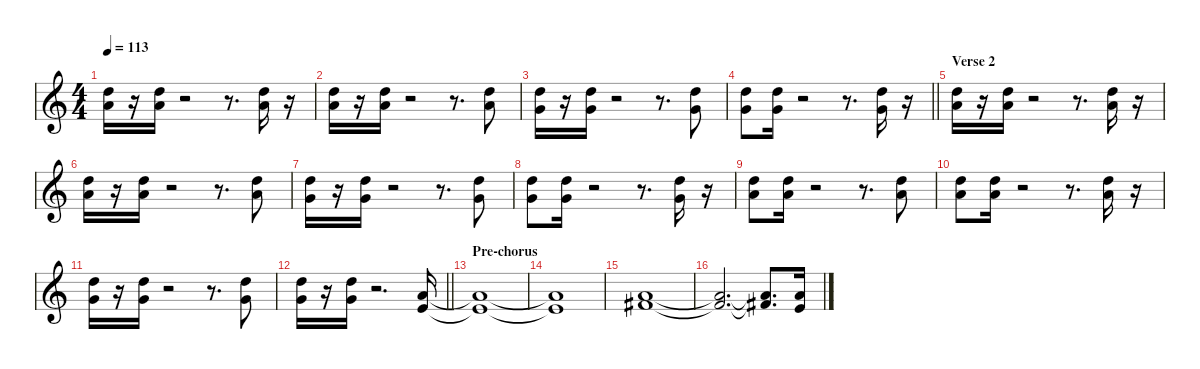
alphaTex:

\defaultSystemsLayout 4
\hideDynamics
\bracketExtendMode nobrackets
\singleTrackTrackNamePolicy hidden
\multiTrackTrackNamePolicy hidden
\firstSystemTrackNameMode fullname
\firstSystemTrackNameOrientation horizontal
\otherSystemsTrackNameOrientation horizontal
\track ("Keys" "led.synth.") {instrument lead5charang}
\staff {score}
\tuning (E4 B3 G3 D3 A2 E2)
\ts (4 4)
\tempo 113
\clef g2
\ks c
(10.1 10.2).16{dy mf beam Down} r.16{beam Down} (10.1 10.2).16{dy f beam Down} r.2{beam Down} r.8{d beam Down} (10.1 10.2).16{beam Down} r.16{beam Down} |
(10.1 10.2).16{beam Down} r.16{beam Down} (10.1 10.2).16{beam Down} r.2{beam Down} r.8{d beam Down} (10.1 10.2).8{beam Down} |
(10.1 8.2).16{dy mf beam Down} r.16{beam Down} (10.1 8.2).16{dy f beam Down} r.2{beam Down} r.8{d beam Down} (10.1 8.2).8{beam Down} |
\barLineRight lightlight
(10.1 8.2).8{dy mf beam Down} (10.1 8.2).16{dy f beam Down} r.2{beam Down} r.8{d beam Down} (10.1 8.2).16{beam Down} r.16{beam Down} |
\section ("" "Verse 2")
(10.1 10.2).16{dy mf beam Down} r.16{beam Down} (10.1 10.2).16{dy f beam Down} r.2{beam Down} r.8{d beam Down} (10.1 10.2).16{beam Down} r.16{beam Down} |
(10.1 10.2).16{beam Down} r.16{beam Down} (10.1 10.2).16{beam Down} r.2{beam Down} r.8{d beam Down} (10.1 10.2).8{beam Down} |
(10.1 8.2).16{dy mf beam Down} r.16{beam Down} (10.1 8.2).16{dy f beam Down} r.2{beam Down} r.8{d beam Down} (10.1 8.2).8{beam Down} |
(10.1 8.2).8{dy mf beam Down} (10.1 8.2).16{dy f beam Down} r.2{beam Down} r.8{d beam Down} (10.1 8.2).16{beam Down} r.16{beam Down} |
(10.1 10.2).8{beam Down} (10.1 10.2).16{dy mf beam Down} r.2{beam Down} r.8{d beam Down} (10.1 10.2).8{dy f beam Down} |
(10.1 10.2).8{dy mf beam Down} (10.1 10.2).16{dy f beam Down} r.2{beam Down} r.8{d beam Down} (10.1 10.2).16{beam Down} r.16{beam Down} |
(10.1 8.2).16{dy mf beam Down} r.16{beam Down} (10.1 8.2).16{beam Down} r.2{beam Down} r.8{d beam Down} (10.1 8.2).8{beam Down} |
\barLineRight lightlight
(10.1 8.2).16{dy f beam Down} r.16{beam Down} (10.1 8.2).16{beam Down} r.2{d beam Down} (10.2 9.3).16{dy mf beam Up} |
\section ("" "Pre-chorus")
(10.2{t} 9.3{t}).1{dy f beam Up} |
(10.2{t} 9.3{t}).1{beam Up} |
(5.1 7.2{acc #}).1{dy mf beam Up} |
(5.1{t} 7.2{t acc #}).2{d dy f beam Up} (5.1{t} 7.2{t acc #}).8{d beam Up} (5.1 5.2).16{dy mp beam Up}
